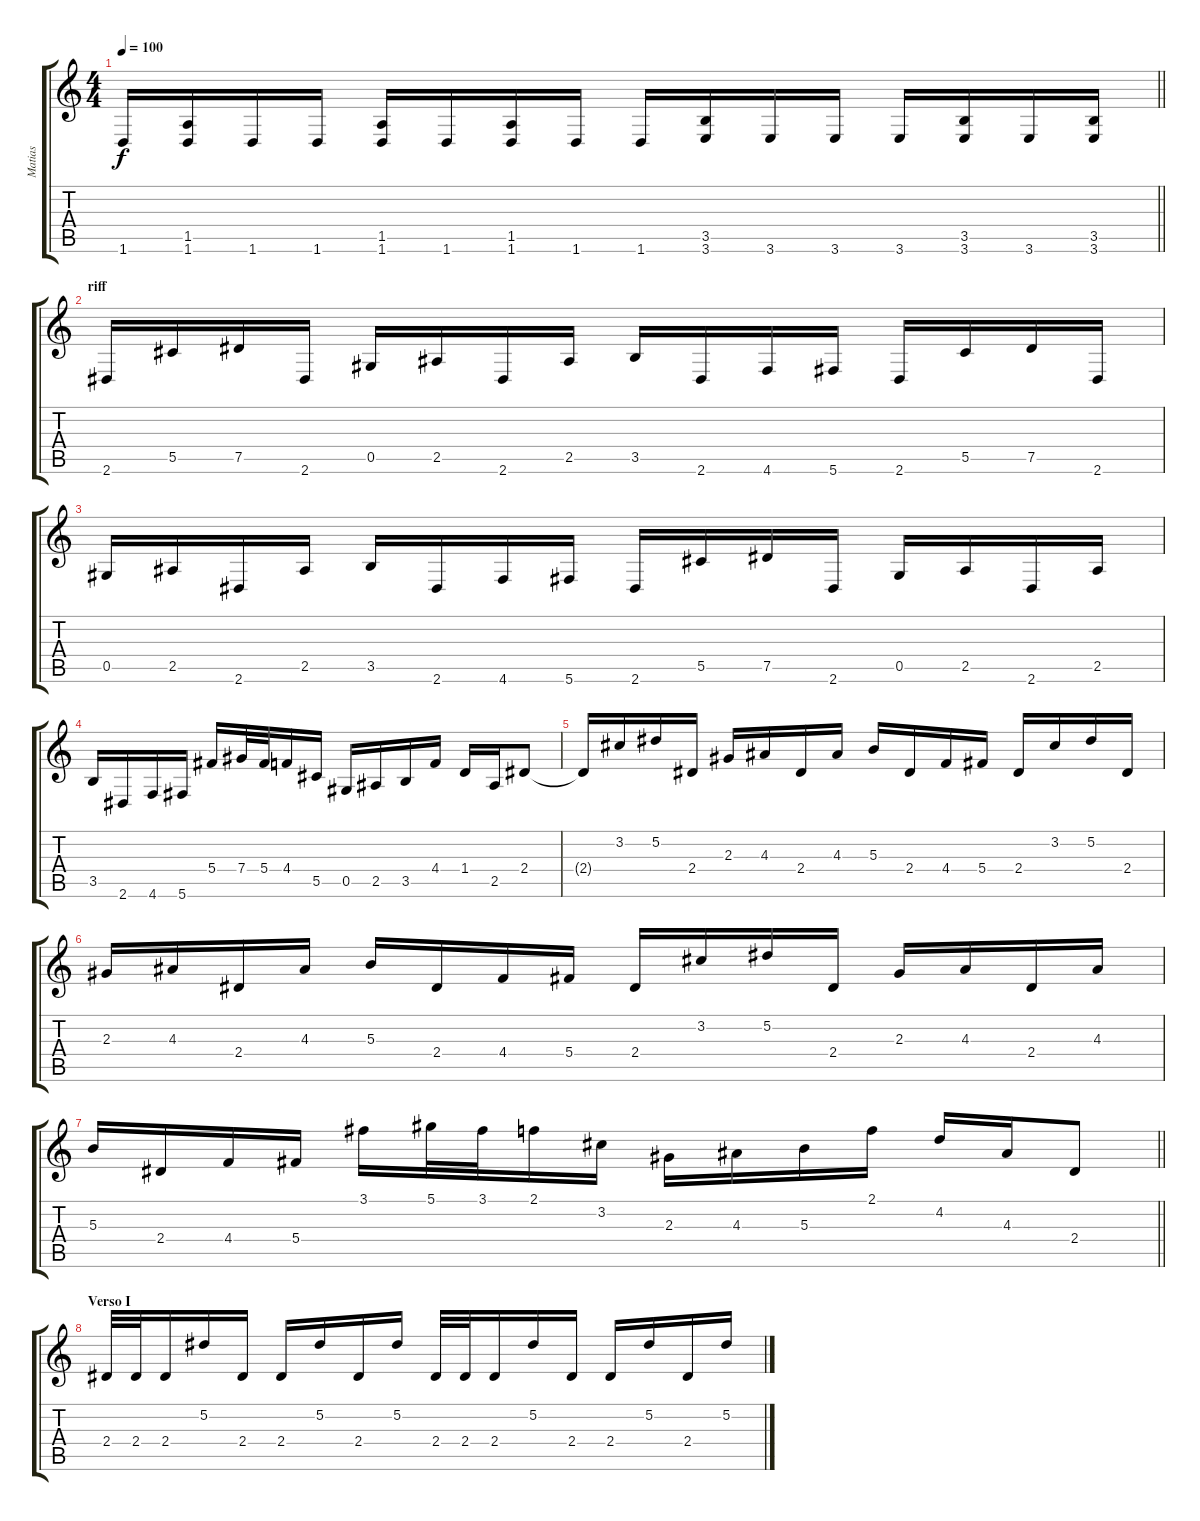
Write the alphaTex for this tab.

\track ("Matias" "Matias") {instrument distortionguitar}
\staff {score tabs}
\tuning (Eb4 Bb3 Gb3 Db3 Ab2 Db2) {hide}
\ts (4 4)
\tempo 100
\clef g2
\barLineRight lightlight
\ks c
1.6.16{dy f} (1.5 1.6).16 1.6.16 1.6.16 (1.5 1.6).16 1.6.16 (1.5 1.6).16 1.6.16 1.6.16 (3.5 3.6).16 3.6.16 3.6.16 3.6.16 (3.5 3.6).16 3.6.16 (3.5 3.6).16 |
\section ("" "riff")
2.6.16 5.5.16 7.5.16 2.6.16 0.5.16 2.5.16 2.6.16 2.5.16 3.5.16 2.6.16 4.6.16 5.6.16 2.6.16 5.5.16 7.5.16 2.6.16 |
0.5.16 2.5.16 2.6.16 2.5.16 3.5.16 2.6.16 4.6.16 5.6.16 2.6.16 5.5.16 7.5.16 2.6.16 0.5.16 2.5.16 2.6.16 2.5.16 |
3.5.16 2.6.16 4.6.16 5.6.16 5.4.16 7.4.32 5.4.32 4.4.16 5.5.16 0.5.16 2.5.16 3.5.16 4.4.16 1.4.16 2.5.16 2.4.8 |
2.4{t}.16 3.2.16 5.2.16 2.4.16 2.3.16 4.3.16 2.4.16 4.3.16 5.3.16 2.4.16 4.4.16 5.4.16 2.4.16 3.2.16 5.2.16 2.4.16 |
2.3.16 4.3.16 2.4.16 4.3.16 5.3.16 2.4.16 4.4.16 5.4.16 2.4.16 3.2.16 5.2.16 2.4.16 2.3.16 4.3.16 2.4.16 4.3.16 |
\barLineRight lightlight
5.3.16 2.4.16 4.4.16 5.4.16 3.1.16 5.1.32 3.1.32 2.1.16 3.2.16 2.3.16 4.3.16 5.3.16 2.1.16 4.2.16 4.3.16 2.4.8 |
\section ("" "Verso I")
2.4.32 2.4.32 2.4.16 5.2.16 2.4.16 2.4.16 5.2.16 2.4.16 5.2.16 2.4.32 2.4.32 2.4.16 5.2.16 2.4.16 2.4.16 5.2.16 2.4.16 5.2.16
